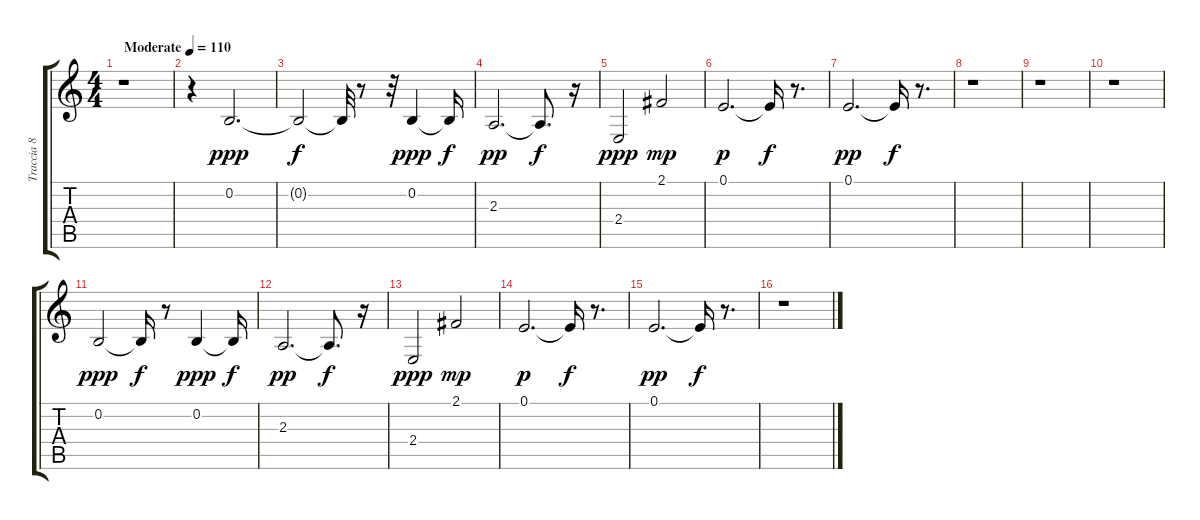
\track ("Traccia 8" "Traccia 8") {instrument pad8sweep}
\staff {score tabs}
\tuning (E4 B3 G3 D3 A2 E2) {hide}
\ts (4 4)
\tempo (110 "Moderate")
\clef g2
\ks c
r.1{dy ppp instrument pad8sweep} |
r.4 0.2.2{d} |
0.2{t}.2{dy f} 0.2{t}.32 r.8 r.32 0.2.4{dy ppp} 0.2{t}.16{dy f} |
2.3.2{d dy pp} 2.3{t}.8{d dy f} r.16 |
2.4.2{dy ppp} 2.1.2{dy mp} |
0.1.2{d dy p} 0.1{t}.16{dy f} r.8{d} |
0.1.2{d dy pp} 0.1{t}.16{dy f} r.8{d} |
r.1 |
r.1 |
r.1 |
0.2.2{dy ppp} 0.2{t}.16{dy f} r.8 0.2.4{dy ppp} 0.2{t}.16{dy f} |
2.3.2{d dy pp} 2.3{t}.8{d dy f} r.16 |
2.4.2{dy ppp} 2.1.2{dy mp} |
0.1.2{d dy p} 0.1{t}.16{dy f} r.8{d} |
0.1.2{d dy pp} 0.1{t}.16{dy f} r.8{d} |
r.1
